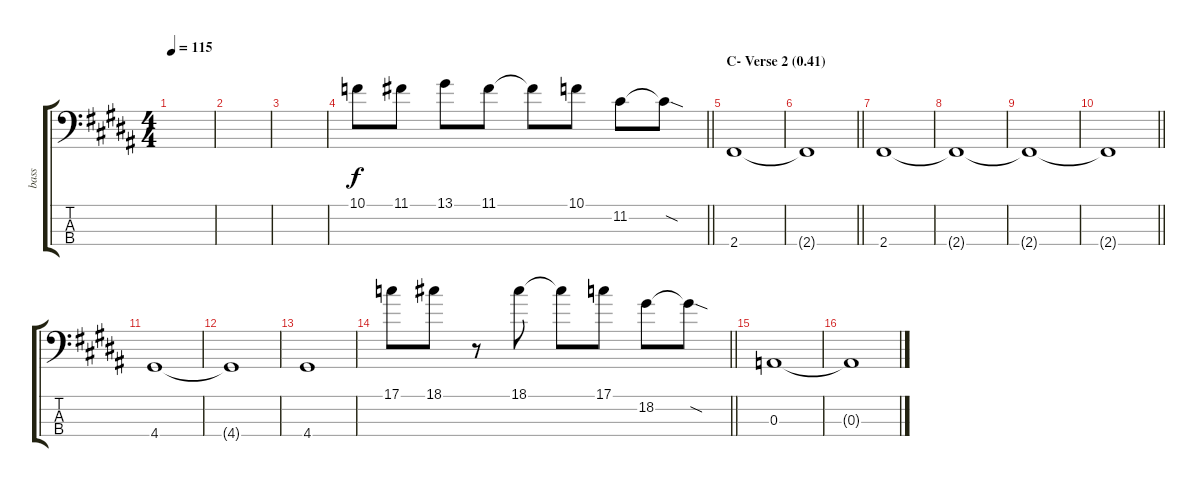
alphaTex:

\track ("bass" "bass") {instrument electricbassfinger}
\staff {score tabs}
\tuning (G2 D2 A1 E1) {hide}
\ts (4 4)
\tempo 115
\clef f4
\ks b
|
\ks g#minor
|
|
\barLineRight lightlight
10.1.8 11.1.8 13.1.8 11.1.8 11.1{t}.8 10.1.8 11.2.8 11.2{sod t}.8 |
\section ("" "C- Verse 2 (0.41)")
\ks b
2.4.1 |
\barLineRight lightlight
\ks g#minor
2.4{t}.1 |
\ks b
2.4.1 |
\ks g#minor
2.4{t}.1 |
\ks b
2.4{t}.1 |
\barLineRight lightlight
\ks g#minor
2.4{t}.1 |
\ks b
4.4.1 |
\ks g#minor
4.4{t}.1 |
\ks b
4.4.1 |
\barLineRight lightlight
\ks g#minor
17.1.8 18.1.8 r.8 18.1.8 18.1{t}.8 17.1.8 18.2.8 18.2{sod t}.8 |
\ks b
0.3.1 |
\ks g#minor
0.3{t}.1
